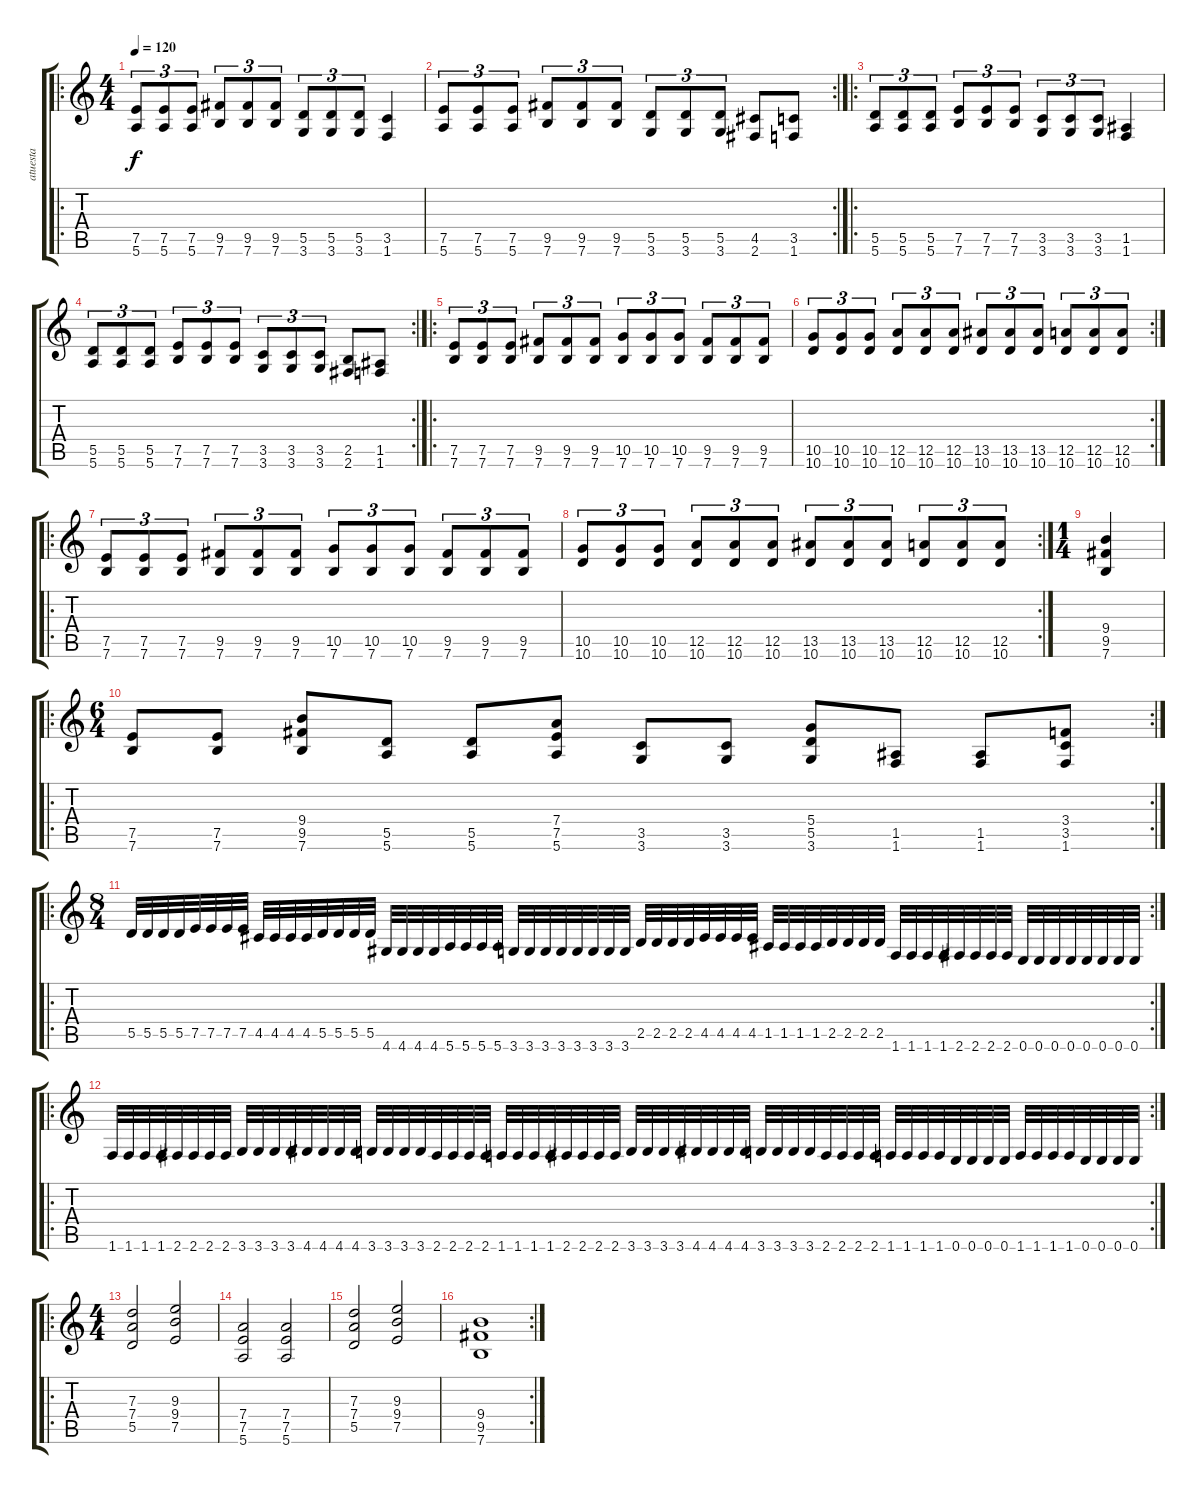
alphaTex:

\track ("atuesta" "atuesta") {instrument overdrivenguitar}
\staff {score tabs}
\tuning (E4 B3 G3 D3 A2 E2) {hide}
\ro
\ts (4 4)
\tempo 120
\clef g2
\ks c
(7.5 5.6).8{tu (3 2) dy f instrument overdrivenguitar} (7.5 5.6).8{tu (3 2)} (7.5 5.6).8{tu (3 2)} (9.5 7.6).8{tu (3 2)} (9.5 7.6).8{tu (3 2)} (9.5 7.6).8{tu (3 2)} (5.5 3.6).8{tu (3 2)} (5.5 3.6).8{tu (3 2)} (5.5 3.6).8{tu (3 2)} (3.5 1.6).4 |
\rc 2
(7.5 5.6).8{tu (3 2)} (7.5 5.6).8{tu (3 2)} (7.5 5.6).8{tu (3 2)} (9.5 7.6).8{tu (3 2)} (9.5 7.6).8{tu (3 2)} (9.5 7.6).8{tu (3 2)} (5.5 3.6).8{tu (3 2)} (5.5 3.6).8{tu (3 2)} (5.5 3.6).8{tu (3 2)} (4.5 2.6).8 (3.5 1.6).8 |
\ro
(5.5 5.6).8{tu (3 2)} (5.5 5.6).8{tu (3 2)} (5.5 5.6).8{tu (3 2)} (7.5 7.6).8{tu (3 2)} (7.5 7.6).8{tu (3 2)} (7.5 7.6).8{tu (3 2)} (3.5 3.6).8{tu (3 2)} (3.5 3.6).8{tu (3 2)} (3.5 3.6).8{tu (3 2)} (1.5 1.6).4 |
\rc 2
(5.5 5.6).8{tu (3 2)} (5.5 5.6).8{tu (3 2)} (5.5 5.6).8{tu (3 2)} (7.5 7.6).8{tu (3 2)} (7.5 7.6).8{tu (3 2)} (7.5 7.6).8{tu (3 2)} (3.5 3.6).8{tu (3 2)} (3.5 3.6).8{tu (3 2)} (3.5 3.6).8{tu (3 2)} (2.5 2.6).8 (1.5 1.6).8 |
\ro
(7.5 7.6).8{tu (3 2)} (7.5 7.6).8{tu (3 2)} (7.5 7.6).8{tu (3 2)} (9.5 7.6).8{tu (3 2)} (9.5 7.6).8{tu (3 2)} (9.5 7.6).8{tu (3 2)} (10.5 7.6).8{tu (3 2)} (10.5 7.6).8{tu (3 2)} (10.5 7.6).8{tu (3 2)} (9.5 7.6).8{tu (3 2)} (9.5 7.6).8{tu (3 2)} (9.5 7.6).8{tu (3 2)} |
\rc 2
(10.5 10.6).8{tu (3 2)} (10.5 10.6).8{tu (3 2)} (10.5 10.6).8{tu (3 2)} (12.5 10.6).8{tu (3 2)} (12.5 10.6).8{tu (3 2)} (12.5 10.6).8{tu (3 2)} (13.5 10.6).8{tu (3 2)} (13.5 10.6).8{tu (3 2)} (13.5 10.6).8{tu (3 2)} (12.5 10.6).8{tu (3 2)} (12.5 10.6).8{tu (3 2)} (12.5 10.6).8{tu (3 2)} |
\ro
(7.5 7.6).8{tu (3 2)} (7.5 7.6).8{tu (3 2)} (7.5 7.6).8{tu (3 2)} (9.5 7.6).8{tu (3 2)} (9.5 7.6).8{tu (3 2)} (9.5 7.6).8{tu (3 2)} (10.5 7.6).8{tu (3 2)} (10.5 7.6).8{tu (3 2)} (10.5 7.6).8{tu (3 2)} (9.5 7.6).8{tu (3 2)} (9.5 7.6).8{tu (3 2)} (9.5 7.6).8{tu (3 2)} |
\rc 2
(10.5 10.6).8{tu (3 2)} (10.5 10.6).8{tu (3 2)} (10.5 10.6).8{tu (3 2)} (12.5 10.6).8{tu (3 2)} (12.5 10.6).8{tu (3 2)} (12.5 10.6).8{tu (3 2)} (13.5 10.6).8{tu (3 2)} (13.5 10.6).8{tu (3 2)} (13.5 10.6).8{tu (3 2)} (12.5 10.6).8{tu (3 2)} (12.5 10.6).8{tu (3 2)} (12.5 10.6).8{tu (3 2)} |
\ts (1 4)
(9.4 9.5 7.6).4 |
\ro
\rc 2
\ts (6 4)
(7.5 7.6).8 (7.5 7.6).8 (9.4 9.5 7.6).8 (5.5 5.6).8 (5.5 5.6).8 (7.4 7.5 5.6).8 (3.5 3.6).8 (3.5 3.6).8 (5.4 5.5 3.6).8 (1.5 1.6).8 (1.5 1.6).8 (3.4 3.5 1.6).8 |
\ro
\rc 2
\ts (8 4)
5.5.32 5.5.32 5.5.32 5.5.32 7.5.32 7.5.32 7.5.32 7.5.32 4.5.32 4.5.32 4.5.32 4.5.32 5.5.32 5.5.32 5.5.32 5.5.32 4.6.32 4.6.32 4.6.32 4.6.32 5.6.32 5.6.32 5.6.32 5.6.32 3.6.32 3.6.32 3.6.32 3.6.32 3.6.32 3.6.32 3.6.32 3.6.32 2.5.32 2.5.32 2.5.32 2.5.32 4.5.32 4.5.32 4.5.32 4.5.32 1.5.32 1.5.32 1.5.32 1.5.32 2.5.32 2.5.32 2.5.32 2.5.32 1.6.32 1.6.32 1.6.32 1.6.32 2.6.32 2.6.32 2.6.32 2.6.32 0.6.32 0.6.32 0.6.32 0.6.32 0.6.32 0.6.32 0.6.32 0.6.32 |
\ro
\rc 2
1.6.32 1.6.32 1.6.32 1.6.32 2.6.32 2.6.32 2.6.32 2.6.32 3.6.32 3.6.32 3.6.32 3.6.32 4.6.32 4.6.32 4.6.32 4.6.32 3.6.32 3.6.32 3.6.32 3.6.32 2.6.32 2.6.32 2.6.32 2.6.32 1.6.32 1.6.32 1.6.32 1.6.32 2.6.32 2.6.32 2.6.32 2.6.32 3.6.32 3.6.32 3.6.32 3.6.32 4.6.32 4.6.32 4.6.32 4.6.32 3.6.32 3.6.32 3.6.32 3.6.32 2.6.32 2.6.32 2.6.32 2.6.32 1.6.32 1.6.32 1.6.32 1.6.32 0.6.32 0.6.32 0.6.32 0.6.32 1.6.32 1.6.32 1.6.32 1.6.32 0.6.32 0.6.32 0.6.32 0.6.32 |
\ro
\ts (4 4)
(7.3 7.4 5.5).2 (9.3 9.4 7.5).2 |
(7.4 7.5 5.6).2 (7.4 7.5 5.6).2 |
(7.3 7.4 5.5).2 (9.3 9.4 7.5).2 |
\rc 2
(9.4 9.5 7.6).1
